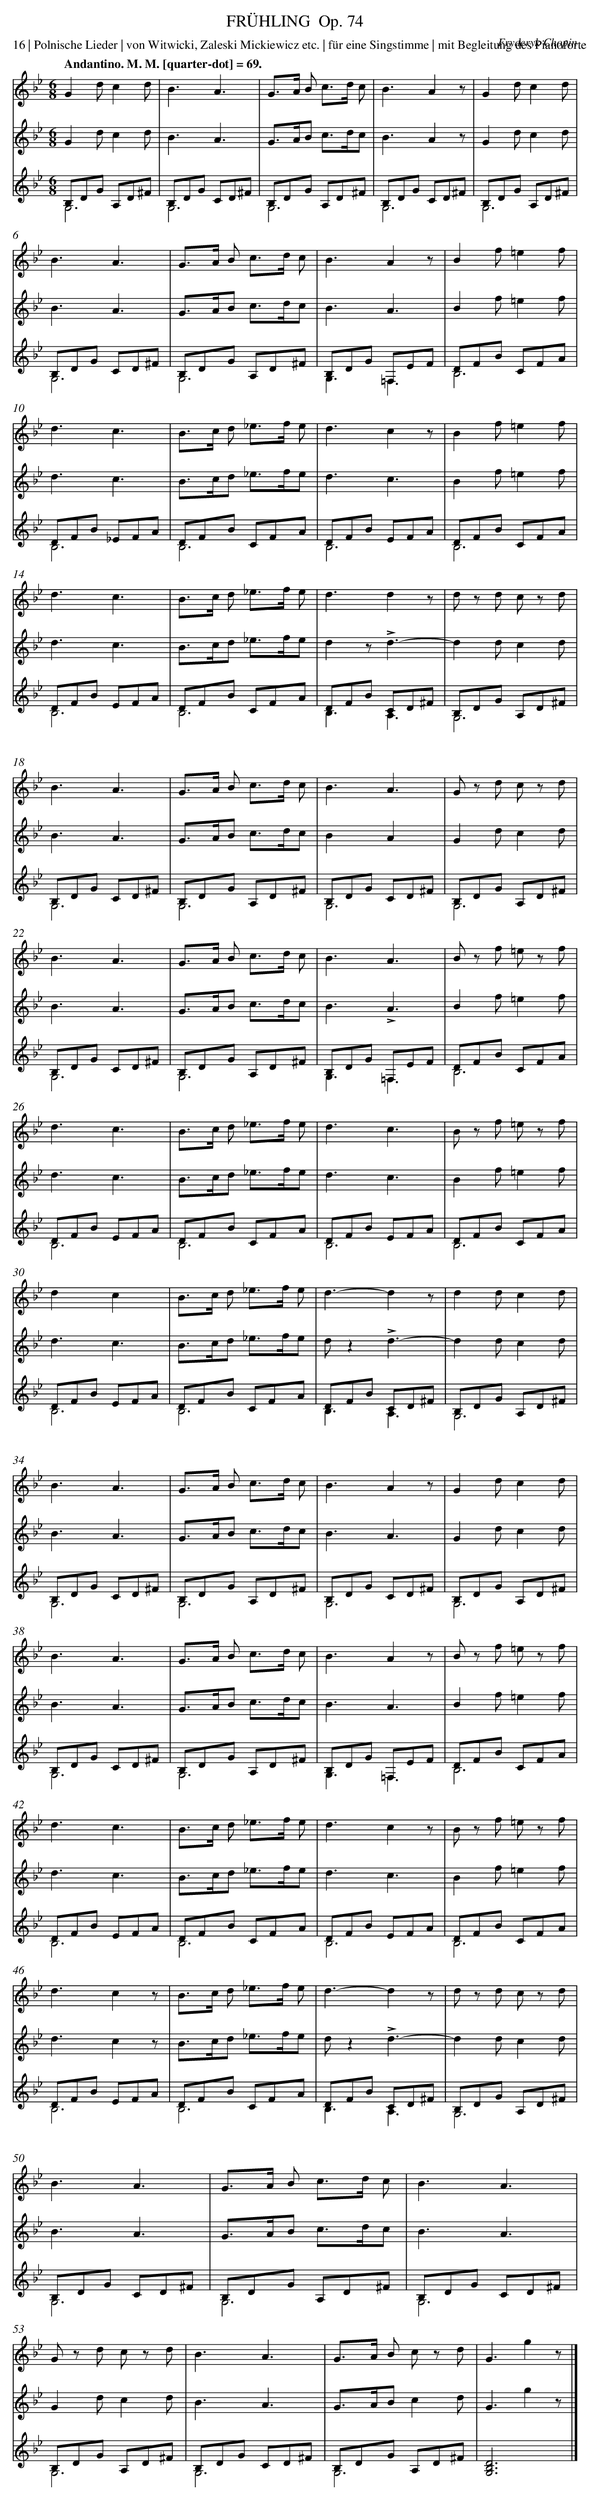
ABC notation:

X:1
T: FRÜHLING	 Op. 74
C: Fryderyk Chopin
L: 1/8
M: 6/8
P: 16 | Polnische Lieder | von Witwicki, Zaleski Mickiewicz etc. | für eine Singstimme | mit Begleitung des Pianoforte
Q: "Andantino. M. M. [quarter-dot] = 69."
V: 1 clef=treble
V: 2 clef=treble
V: 3 clef=treble
K: Bb
[V:1] G2dc2d |
[V:2] G2dc2d |
[V:3] [K:clef=treble]B,DG A,D^F & G,6 |
[V:1] B3A3 |
[V:2] B3A3 |
[V:3] B,DG CD^F & G,6 |
[V:1] G>A B c>d c |
[V:2] G>AB c>dc |
[V:3] B,DG A,D^F & G,6 |
[V:1] B3A2z |
[V:2] B3A2z |
[V:3] B,DG CD^F & G,6 |
[V:1] G2dc2d |
[V:2] G2dc2d |
[V:3] B,DG A,D^F & G,6 |
[V:1] B3A3 |
[V:2] B3A3 |
[V:3] B,DG CD^F & G,6 |
[V:1] G>A B c>d c |
[V:2] G>AB c>dc |
[V:3] B,DG A,D^F & G,6 |
[V:1] B3A2z |
[V:2] B3A3 |
[V:3] B,DG =F,EF & G,3=F,3 |
[V:1] B2f=e2f |
[V:2] B2f=e2f |
[V:3] DFB CFA & B,6 |
[V:1] d3c3 |
[V:2] d3c3 |
[V:3] DFB _EFA & B,6 |
[V:1] B>c d _e>f e |
[V:2] B>cd _e>fe |
[V:3] DFB CFA & B,6 |
[V:1] d3c2z |
[V:2] d3c3 |
[V:3] DFB EFA & B,6 |
[V:1] B2f=e2f |
[V:2] B2f=e2f |
[V:3] DFB CFA & B,6 |
[V:1] d3c3 |
[V:2] d3c3 |
[V:3] DFB EFA & B,6 |
[V:1] B>c d _e>f e |
[V:2] B>cd _e>fe |
[V:3] DFB CFA & B,6 |
[V:1] d3d2z |
[V:2] d2z!accent!d3- |
[V:3] DFB CD^F & B,3A,3 |
[V:1] d z d c z d |
[V:2] d2dc2d |
[V:3] B,DG A,D^F & G,6 |
[V:1] B3A3 |
[V:2] B3A3 |
[V:3] B,DG CD^F & G,6 |
[V:1] G>A B c>d c |
[V:2] G>AB c>dc |
[V:3] B,DG A,D^F & G,6 |
[V:1] B3A3 |
[V:2] B2xA2x |
[V:3] B,DG CD^F & G,6 |
[V:1] G z d c z d |
[V:2] G2dc2d |
[V:3] B,DG A,D^F & G,6 |
[V:1] B3A3 |
[V:2] B3A3 |
[V:3] B,DG CD^F & G,6 |
[V:1] G>A B c>d c |
[V:2] G>AB c>dc |
[V:3] B,DG A,D^F & G,6 |
[V:1] B3A3 |
[V:2] B3!accent!A3 |
[V:3] B,DG =F,EF & G,3=F,3 |
[V:1] B z f =e z f |
[V:2] B2f=e2f |
[V:3] DFB CFA & B,6 |
[V:1] d3c3 |
[V:2] d3c3 |
[V:3] DFB EFA & B,6 |
[V:1] B>c d _e>f e |
[V:2] B>cd _e>fe |
[V:3] DFB CFA & B,6 |
[V:1] d3c3 |
[V:2] d3c3 |
[V:3] DFB EFA & B,6 |
[V:1] B z f =e z f |
[V:2] B2f=e2f |
[V:3] DFB CFA & B,6 |
[V:1] d2xc2x |
[V:2] d3c3 |
[V:3] DFB EFA & B,6 |
[V:1] B>c d _e>f e |
[V:2] B>cd _e>fe |
[V:3] DFB CFA & B,6 |
[V:1] d3-d2z |
[V:2] dz2!accent!d3- |
[V:3] DFB CD^F & B,3A,3 |
[V:1] d2dc2d |
[V:2] d2dc2d |
[V:3] B,DG A,D^F & G,6 |
[V:1] B3A3 |
[V:2] B3A3 |
[V:3] B,DG CD^F & G,6 |
[V:1] G>A B c>d c |
[V:2] G>AB c>dc |
[V:3] B,DG A,D^F & G,6 |
[V:1] B3A2z |
[V:2] B3A3 |
[V:3] B,DG CD^F & G,6 |
[V:1] G2dc2d |
[V:2] G2dc2d |
[V:3] B,DG A,D^F & G,6 |
[V:1] B3A3 |
[V:2] B3A3 |
[V:3] B,DG CD^F & G,6 |
[V:1] G>A B c>d c |
[V:2] G>AB c>dc |
[V:3] B,DG A,D^F & G,6 |
[V:1] B3A2z |
[V:2] B3A3 |
[V:3] B,DG =F,EF & G,3=F,3 |
[V:1] B z f =e z f |
[V:2] B2f=e2f |
[V:3] DFB CFA & B,6 |
[V:1] d3c3 |
[V:2] d3c3 |
[V:3] DFB EFA & B,6 |
[V:1] B>c d _e>f e |
[V:2] B>cd _e>fe |
[V:3] DFB CFA & B,6 |
[V:1] d3c2z |
[V:2] d3c3 |
[V:3] DFB EFA & B,6 |
[V:1] B z f =e z f |
[V:2] B2f=e2f |
[V:3] DFB CFA & B,6 |
[V:1] d3c2z |
[V:2] d3c2z |
[V:3] DFB EFA & B,6 |
[V:1] B>c d _e>f e |
[V:2] B>cd _e>fe |
[V:3] DFB CFA & B,6 |
[V:1] d3-d2z |
[V:2] dz2!accent!d3- |
[V:3] DFB CD^F & B,3A,3 |
[V:1] d z d c z d |
[V:2] d2dc2d |
[V:3] B,DG A,D^F & G,6 |
[V:1] B3A3 |
[V:2] B3A3 |
[V:3] B,DG CD^F & G,6 |
[V:1] G>A B c>d c |
[V:2] G>AB c>dc |
[V:3] B,DG A,D^F & G,6 |
[V:1] B3A3 |
[V:2] B3A3 |
[V:3] B,DG CD^F & G,6 |
[V:1] G z d c z d |
[V:2] G2dc2d |
[V:3] B,DG A,D^F & G,6 |
[V:1] B3A3 |
[V:2] B3A3 |
[V:3] B,DG CD^F & G,6 |
[V:1] G>A B c z d |
[V:2] G>ABc2d |
[V:3] B,DG A,D^F & G,6 |
[V:1] G3g2z |]
[V:2] G3g2z |]
[V:3] [D6B,6G,6] |]
